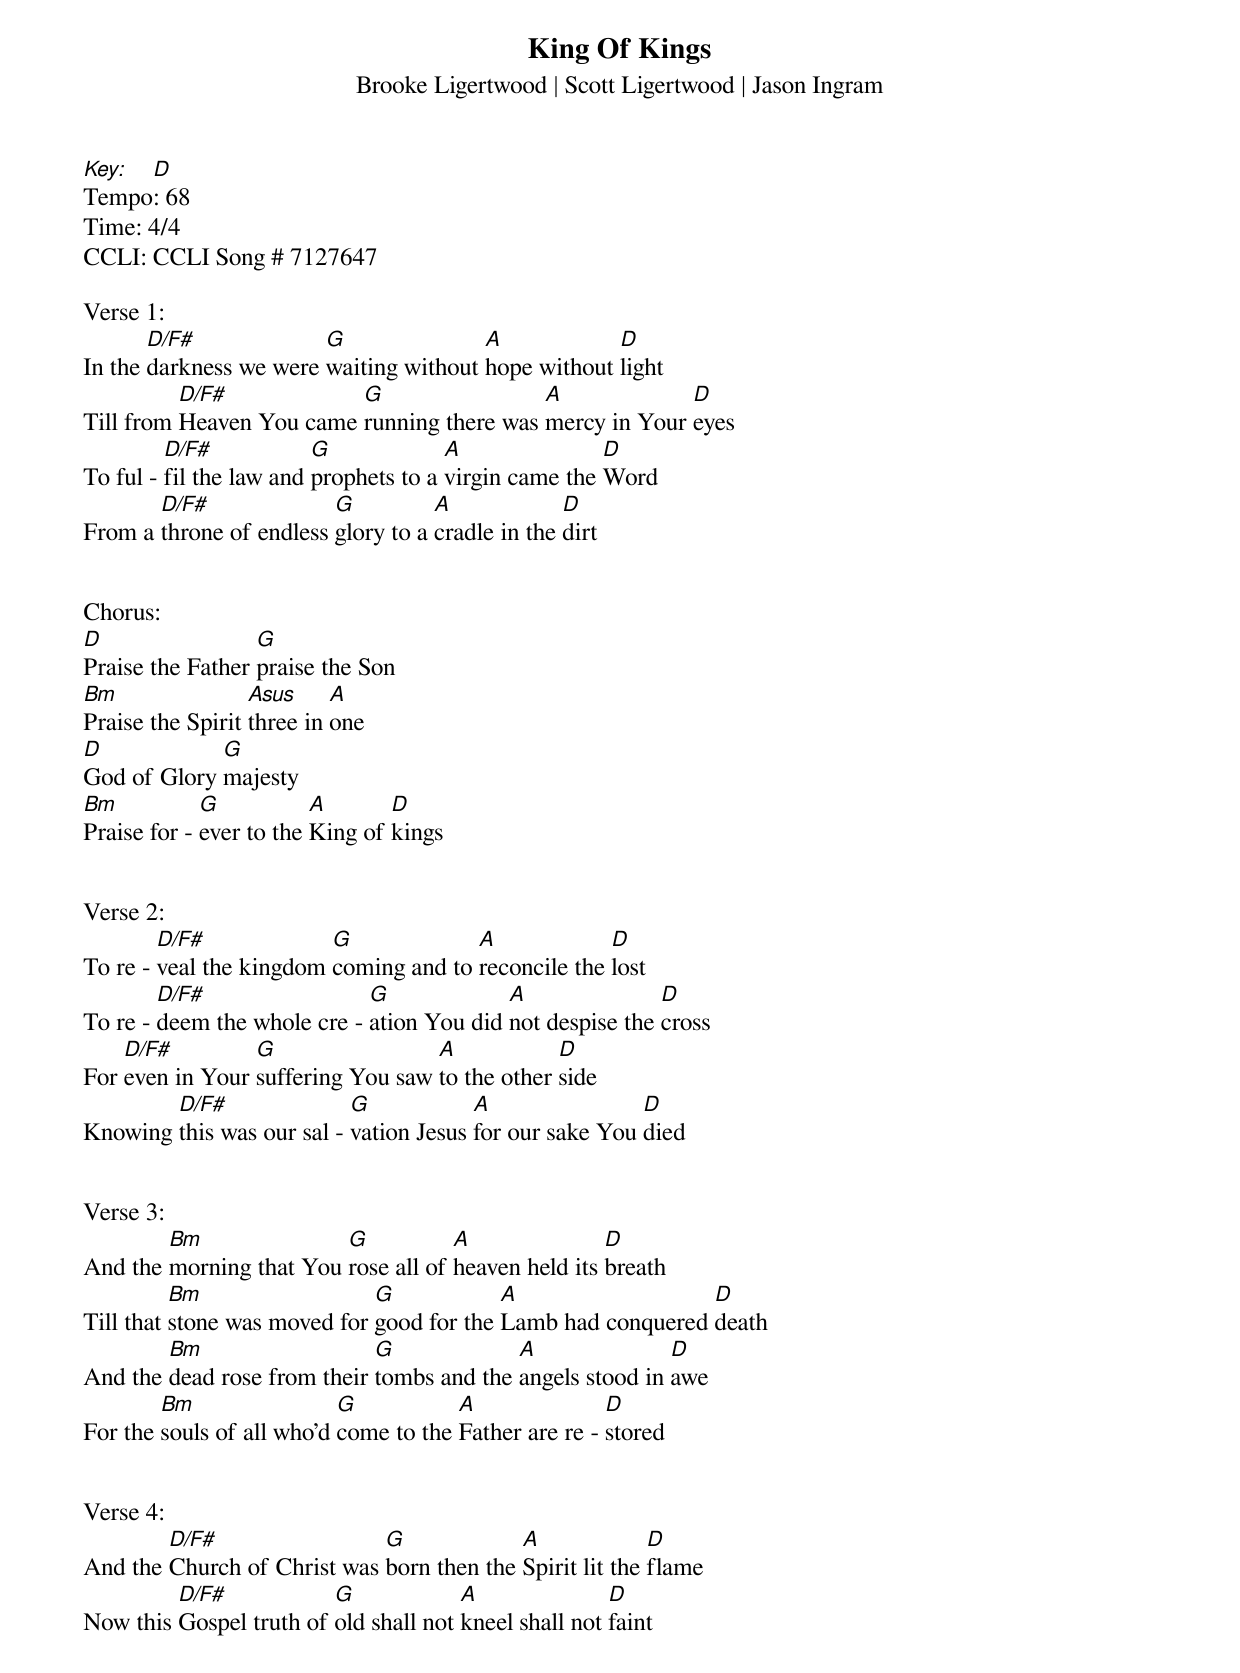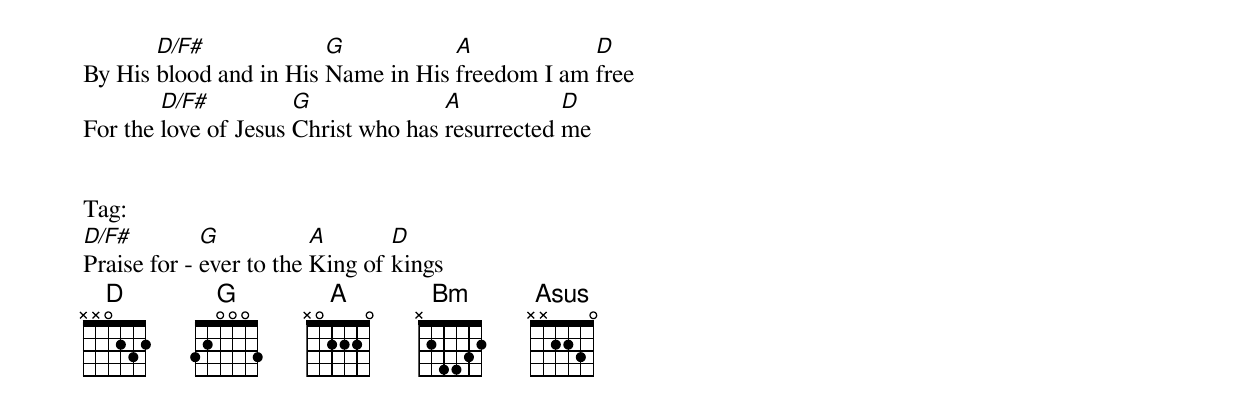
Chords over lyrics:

King Of Kings
Brooke Ligertwood | Scott Ligertwood | Jason Ingram
Key: D
Tempo: 68
Time: 4/4
CCLI: CCLI Song # 7127647

Verse 1:
       D/F#             G               A            D
In the darkness we were waiting without hope without light
          D/F#            G                 A             D
Till from Heaven You came running there was mercy in Your eyes
         D/F#            G             A               D
To ful - fil the law and prophets to a virgin came the Word
       D/F#              G          A             D
From a throne of endless glory to a cradle in the dirt


Chorus:
D                 G
Praise the Father praise the Son
Bm                Asus     A
Praise the Spirit three in one
D            G
God of Glory majesty
Bm           G           A       D
Praise for - ever to the King of kings


Verse 2:
        D/F#             G             A             D
To re - veal the kingdom coming and to reconcile the lost
        D/F#                 G             A               D
To re - deem the whole cre - ation You did not despise the cross
    D/F#         G                 A            D
For even in Your suffering You saw to the other side
        D/F#               G            A                D
Knowing this was our sal - vation Jesus for our sake You died


Verse 3:
        Bm               G           A               D
And the morning that You rose all of heaven held its breath
          Bm                  G            A                  D
Till that stone was moved for good for the Lamb had conquered death
        Bm                   G             A               D
And the dead rose from their tombs and the angels stood in awe
        Bm                 G           A               D
For the souls of all who’d come to the Father are re - stored


Verse 4:
        D/F#                 G             A              D
And the Church of Christ was born then the Spirit lit the flame
         D/F#            G             A               D
Now this Gospel truth of old shall not kneel shall not faint
       D/F#             G           A            D
By His blood and in His Name in His freedom I am free
        D/F#          G              A           D
For the love of Jesus Christ who has resurrected me


Tag:
D/F#         G           A       D
Praise for - ever to the King of kings
